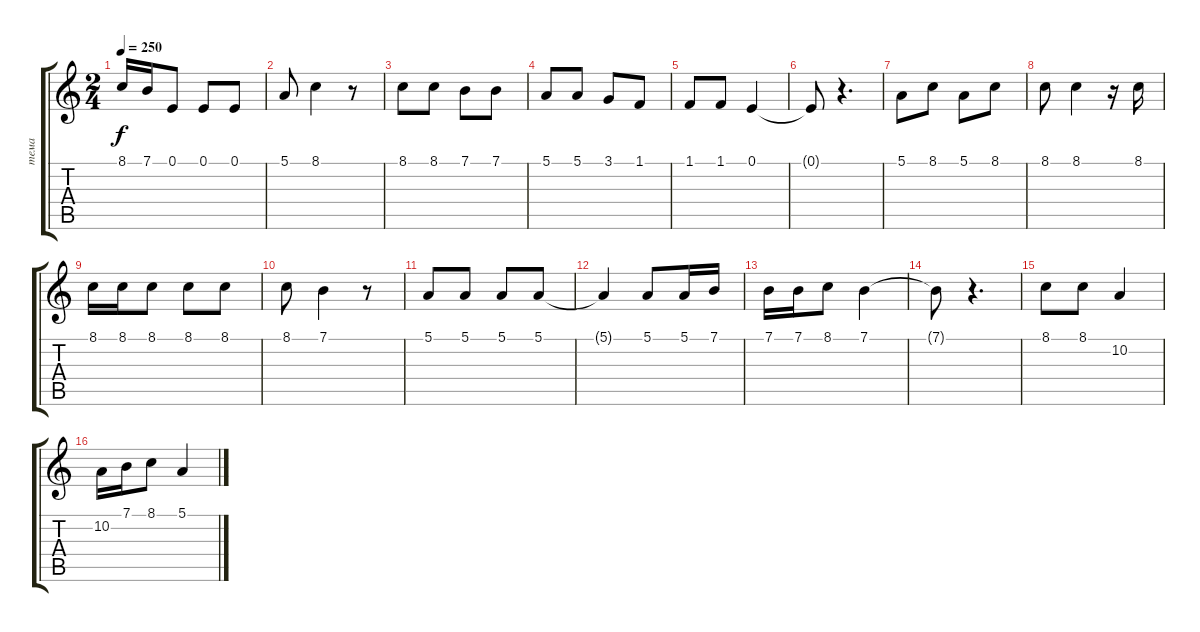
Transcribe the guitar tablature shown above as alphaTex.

\track ("тема" "тема") {instrument trumpet}
\staff {score tabs}
\tuning (E4 B3 G3 D3 A2 E2) {hide}
\ts (2 4)
\tempo 250
\clef g2
\ks c
8.1.16{dy f} 7.1.16 0.1.8 0.1.8 0.1.8 |
5.1.8 8.1.4 r.8 |
8.1.8 8.1.8 7.1.8 7.1.8 |
5.1.8 5.1.8 3.1.8 1.1.8 |
1.1.8 1.1.8 0.1.4 |
0.1{t}.8 r.4{d} |
5.1.8 8.1.8 5.1.8 8.1.8 |
8.1.8 8.1.4 r.16 8.1.16 |
8.1.16 8.1.16 8.1.8 8.1.8 8.1.8 |
8.1.8 7.1.4 r.8 |
5.1.8 5.1.8 5.1.8 5.1.8 |
5.1{t}.4 5.1.8 5.1.16 7.1.16 |
7.1.16 7.1.16 8.1.8 7.1.4 |
7.1{t}.8 r.4{d} |
8.1.8 8.1.8 10.2.4 |
10.2.16 7.1.16 8.1.8 5.1.4
